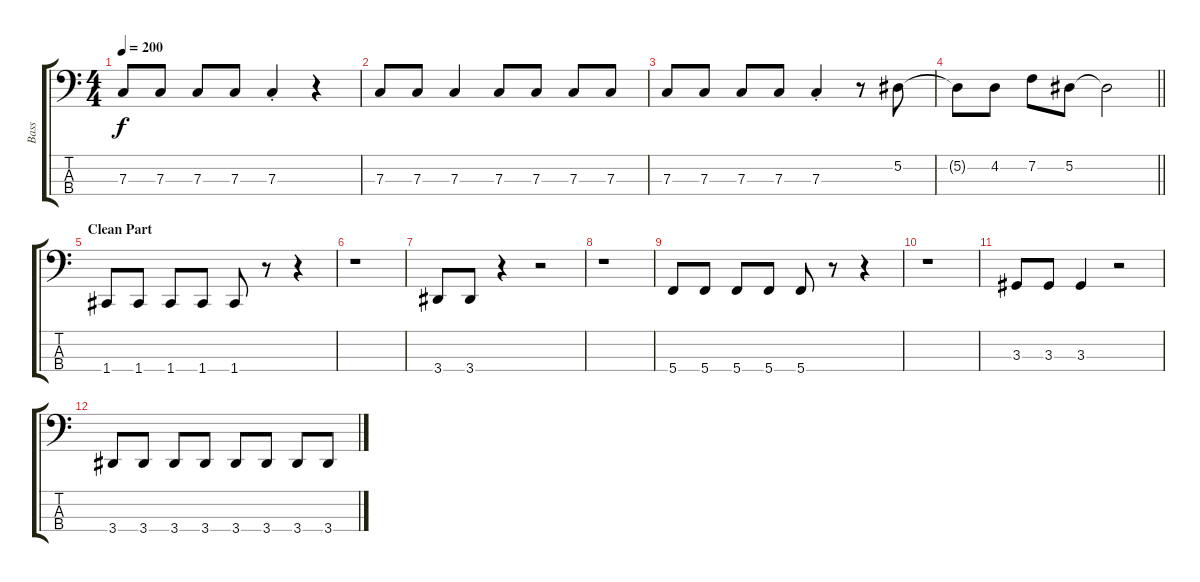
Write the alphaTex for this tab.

\track ("Bass" "Bass") {instrument electricbassfinger}
\staff {score tabs}
\tuning (Eb2 Bb1 F1 C1) {hide}
\ts (4 4)
\tempo 200
\clef f4
\ks c
7.3.8{dy f} 7.3.8 7.3.8 7.3.8 7.3{st}.4 r.4 |
7.3.8 7.3.8 7.3.4 7.3.8 7.3.8 7.3.8 7.3.8 |
7.3.8 7.3.8 7.3.8 7.3.8 7.3{st}.4 r.8 5.2.8 |
\barLineRight lightlight
5.2{t}.8 4.2.8 7.2.8 5.2.8 5.2{t}.2 |
\section ("" "Clean Part")
1.4.8 1.4.8 1.4.8 1.4.8 1.4.8 r.8 r.4 |
r.1 |
3.4.8 3.4.8 r.4 r.2 |
r.1 |
5.4.8 5.4.8 5.4.8 5.4.8 5.4.8 r.8 r.4 |
r.1 |
3.3.8 3.3.8 3.3.4 r.2 |
3.4.8 3.4.8 3.4.8 3.4.8 3.4.8 3.4.8 3.4.8 3.4.8
